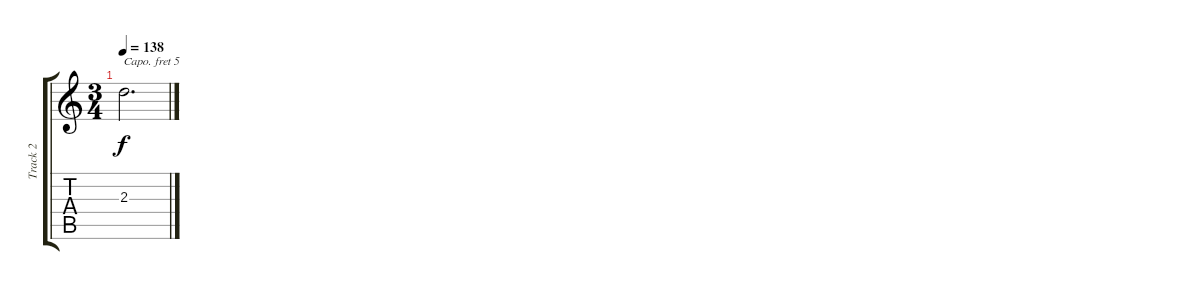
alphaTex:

\track ("Track 2" "Track 2") {instrument acousticguitarsteel}
\staff {score tabs}
\capo 5
\tuning (E4 B3 G3 D3 A2 E2) {hide}
\ts (3 4)
\tempo 138
\clef g2
\ks c
2.3.2{d dy f}
